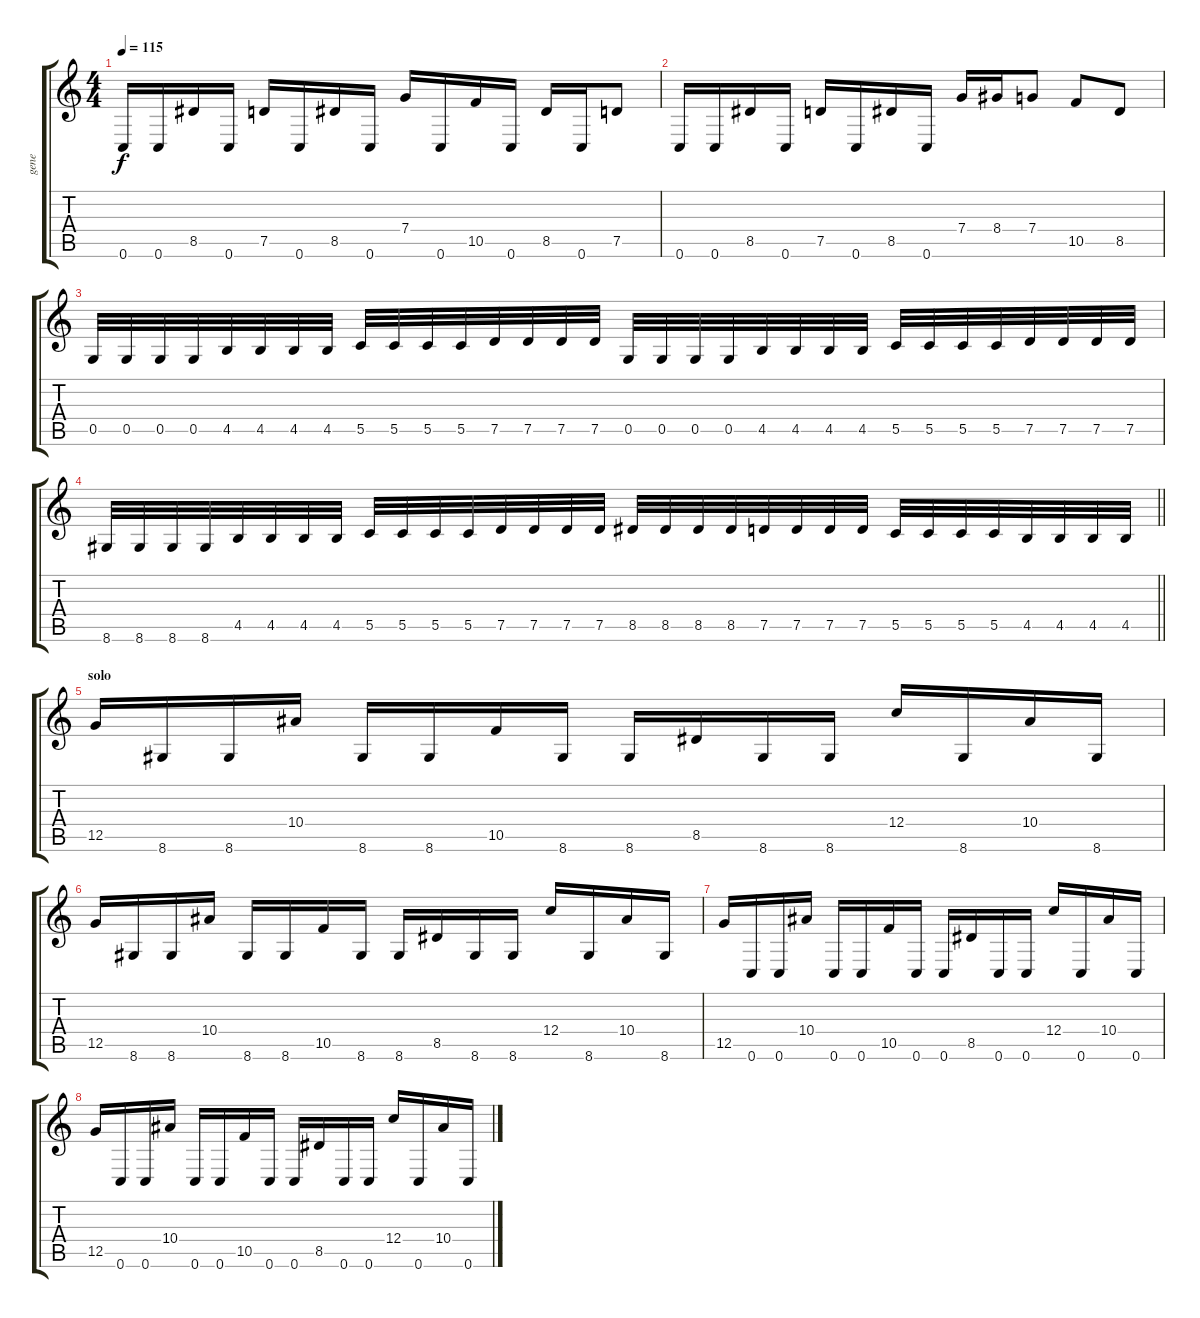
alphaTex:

\track ("gene" "gene") {instrument distortionguitar}
\staff {score tabs}
\tuning (D4 A3 F3 C3 G2 C2) {hide}
\ts (4 4)
\tempo 115
\clef g2
\ks c
0.6.16{dy f} 0.6.16 8.5.16 0.6.16 7.5.16 0.6.16 8.5.16 0.6.16 7.4.16 0.6.16 10.5.16 0.6.16 8.5.16 0.6.16 7.5.8 |
0.6.16 0.6.16 8.5.16 0.6.16 7.5.16 0.6.16 8.5.16 0.6.16 7.4.16 8.4.16 7.4.8 10.5.8 8.5.8 |
0.5.32 0.5.32 0.5.32 0.5.32 4.5.32 4.5.32 4.5.32 4.5.32 5.5.32 5.5.32 5.5.32 5.5.32 7.5.32 7.5.32 7.5.32 7.5.32 0.5.32 0.5.32 0.5.32 0.5.32 4.5.32 4.5.32 4.5.32 4.5.32 5.5.32 5.5.32 5.5.32 5.5.32 7.5.32 7.5.32 7.5.32 7.5.32 |
\barLineRight lightlight
8.6.32 8.6.32 8.6.32 8.6.32 4.5.32 4.5.32 4.5.32 4.5.32 5.5.32 5.5.32 5.5.32 5.5.32 7.5.32 7.5.32 7.5.32 7.5.32 8.5.32 8.5.32 8.5.32 8.5.32 7.5.32 7.5.32 7.5.32 7.5.32 5.5.32 5.5.32 5.5.32 5.5.32 4.5.32 4.5.32 4.5.32 4.5.32 |
\section ("" "solo")
12.5.16 8.6.16 8.6.16 10.4.16 8.6.16 8.6.16 10.5.16 8.6.16 8.6.16 8.5.16 8.6.16 8.6.16 12.4.16 8.6.16 10.4.16 8.6.16 |
12.5.16 8.6.16 8.6.16 10.4.16 8.6.16 8.6.16 10.5.16 8.6.16 8.6.16 8.5.16 8.6.16 8.6.16 12.4.16 8.6.16 10.4.16 8.6.16 |
12.5.16 0.6.16 0.6.16 10.4.16 0.6.16 0.6.16 10.5.16 0.6.16 0.6.16 8.5.16 0.6.16 0.6.16 12.4.16 0.6.16 10.4.16 0.6.16 |
12.5.16 0.6.16 0.6.16 10.4.16 0.6.16 0.6.16 10.5.16 0.6.16 0.6.16 8.5.16 0.6.16 0.6.16 12.4.16 0.6.16 10.4.16 0.6.16
